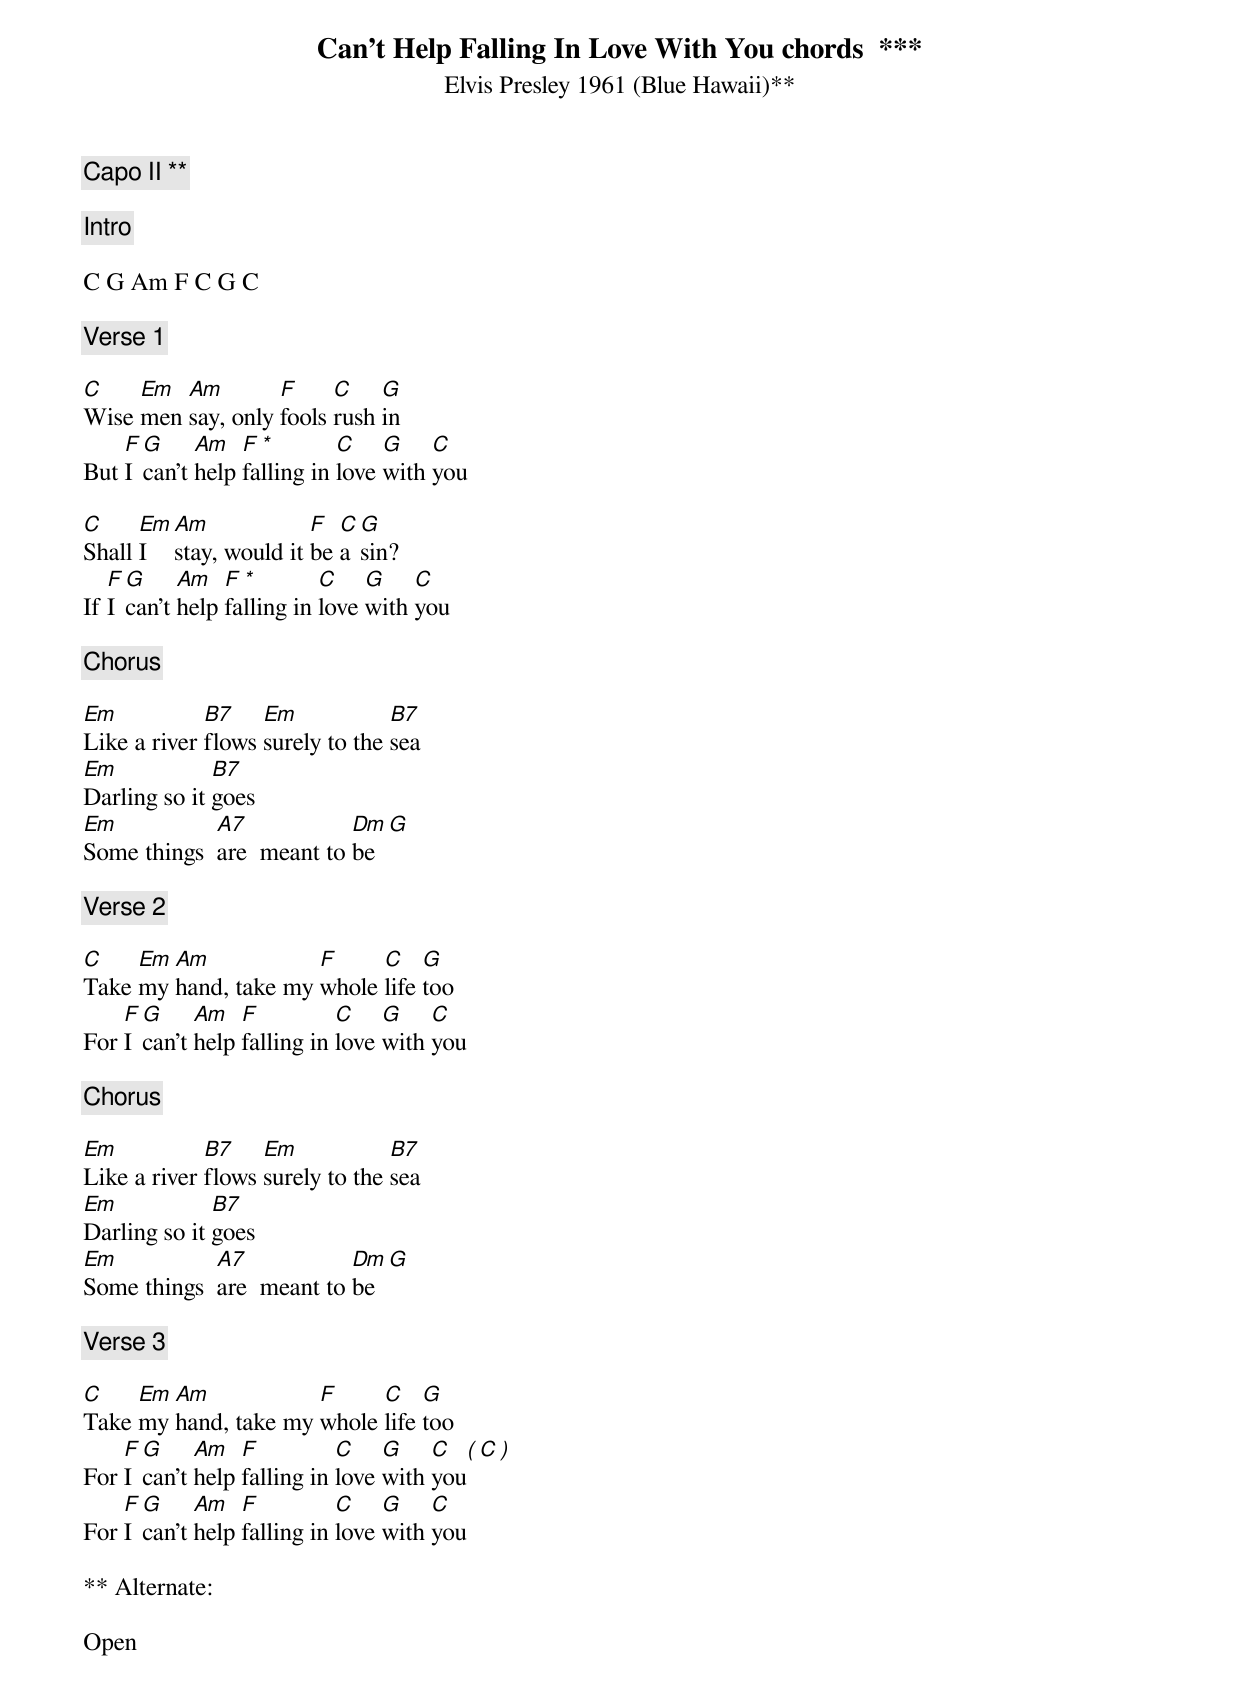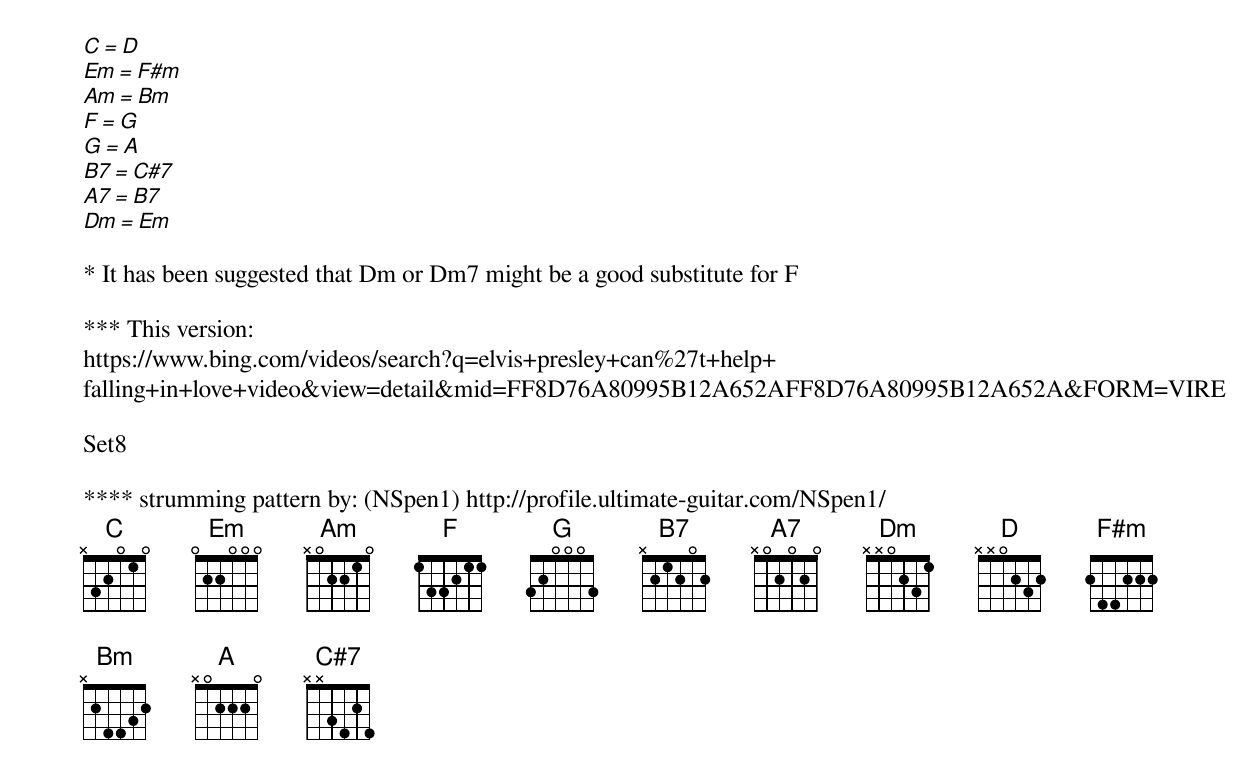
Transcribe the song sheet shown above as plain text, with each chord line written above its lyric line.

Can’t Help Falling In Love With You chords  ***
Elvis Presley 1961 (Blue Hawaii)**

Capo II **

[Intro]

C G Am F C G C

[Verse 1]

C    Em  Am        F     C    G
Wise men say, only fools rush in
    F G     Am   F *        C    G    C
But I can't help falling in love with you

C     Em Am             F  C G
Shall I  stay, would it be a sin?
   F G     Am   F *        C    G    C
If I can't help falling in love with you

[Chorus]

Em           B7    Em            B7
Like a river flows surely to the sea
Em            B7
Darling so it goes
Em           A7            Dm  G
Some things  are  meant to be

[Verse 2]

C    Em Am            F     C    G
Take my hand, take my whole life too
    F G     Am   F          C    G    C
For I can't help falling in love with you

[Chorus]

Em           B7    Em            B7
Like a river flows surely to the sea
Em            B7
Darling so it goes
Em           A7            Dm  G
Some things  are  meant to be

[Verse 3]

C    Em Am            F     C    G
Take my hand, take my whole life too
    F G     Am   F          C    G    C   ( C )
For I can't help falling in love with you
    F G     Am   F          C    G    C
For I can't help falling in love with you

** Alternate:

Open

C  = D
Em = F#m
Am = Bm
F  = G
G  = A
B7 = C#7
A7 = B7
Dm = Em

* It has been suggested that Dm or Dm7 might be a good substitute for F

*** This version:
https://www.bing.com/videos/search?q=elvis+presley+can%27t+help+
falling+in+love+video&view=detail&mid=FF8D76A80995B12A652AFF8D76A80995B12A652A&FORM=VIRE

Set8

**** strumming pattern by: (NSpen1) http://profile.ultimate-guitar.com/NSpen1/
